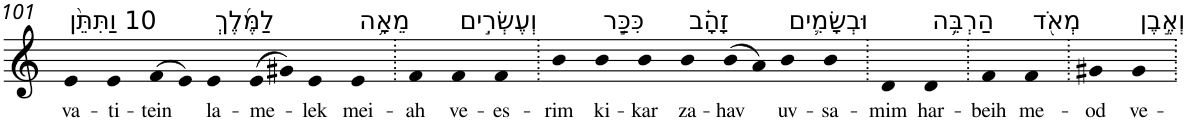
**kern	**text
*part1	*part1
*staff1	*staff1
*I"Piano	*
*I'Pno	*
!!LO:PB:g=z
*clefG2	*
*k[]	*
=101	=101
!LO:TX:a:t=10 וַתִּתֵּ֨ן	!
!	!LO:LY:b
4e	va-
!	!LO:LY:b
4e	-ti-
!	!LO:LY:b
(>8f	-tein
8e)	.
!LO:TX:a:t=לַמֶּ֜לֶךְ	!
!	!LO:LY:b
4e	la-
!	!LO:LY:b
(>8e	-me-
8g#X)	.
!	!LO:LY:b
4e	-lek
!LO:TX:a:t=מֵאָ֥ה	!
!	!LO:LY:b
4e	mei-
=102.	=102.
!	!LO:LY:b
4f	-ah
!LO:TX:a:t=וְעֶשְׂרִ֣ים	!
!	!LO:LY:b
4f	ve-
!	!LO:LY:b
4f	-es-
=103.	=103.
!	!LO:LY:b
4b	-rim
!LO:TX:a:t=כִּכַּ֣ר	!
!	!LO:LY:b
4b	ki-
!	!LO:LY:b
4b	-kar
!LO:TX:a:t=זָהָ֗ב	!
!	!LO:LY:b
4b	za-
!	!LO:LY:b
(>8b	-hav
8a)	.
!LO:TX:a:t=וּבְשָׂמִ֛ים	!
!	!LO:LY:b
4b	uv-
!	!LO:LY:b
4b	-sa-
=104.	=104.
!	!LO:LY:b
4d	-mim
!LO:TX:a:t=הַרְבֵּ֥ה	!
!	!LO:LY:b
4d	har-
=105.	=105.
!	!LO:LY:b
4f	-beih
!LO:TX:a:t=מְאֹ֖ד	!
!	!LO:LY:b
4f	me-
=106.	=106.
!	!LO:LY:b
4g#X	-od
!LO:TX:a:t=וְאֶ֣בֶן	!
!	!LO:LY:b
4g#	ve-
=.	=.
*-	*-
